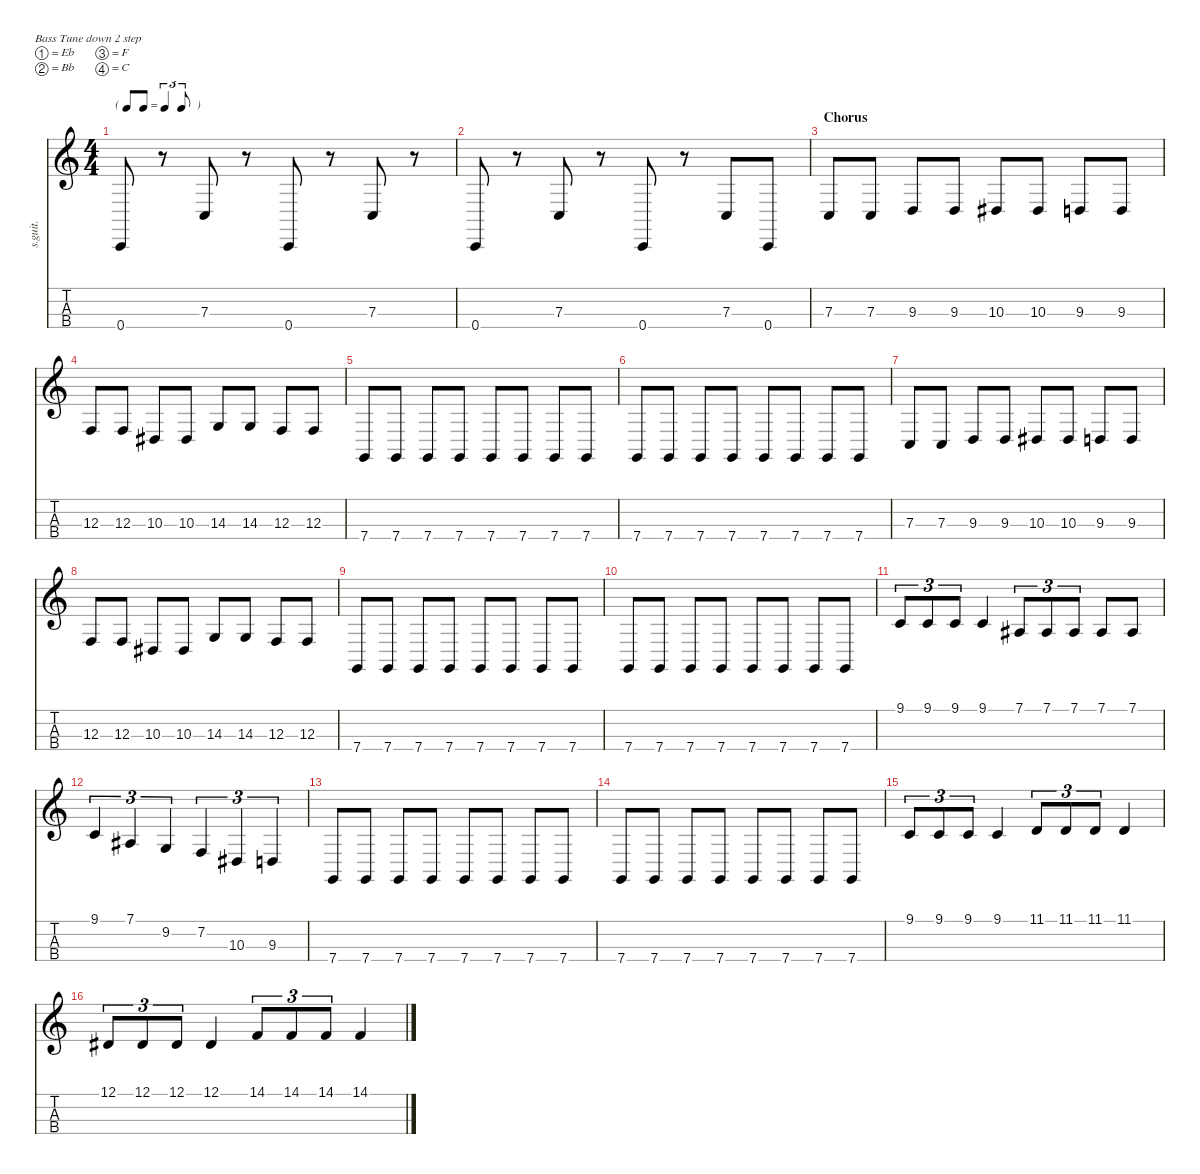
\defaultSystemsLayout 4
\hideDynamics
\bracketExtendMode nobrackets
\track ("Nick Oliveri" "s.guit.") {instrument electricbassfinger}
\staff {score tabs}
\tuning (Eb2 Bb1 F1 C1)
\ts (4 4)
\tf triplet8th
\tempo (171 hide)
\clef g2
\ks c
0.4.8{lyrics (0 "") lyrics (1 "") lyrics (2 "") lyrics (3 "") lyrics (4 "") dy mf} r.8 7.3.8{lyrics (0 "") lyrics (1 "") lyrics (2 "") lyrics (3 "") lyrics (4 "")} r.8 0.4.8{lyrics (0 "") lyrics (1 "") lyrics (2 "") lyrics (3 "") lyrics (4 "")} r.8 7.3.8{lyrics (0 "") lyrics (1 "") lyrics (2 "") lyrics (3 "") lyrics (4 "")} r.8 |
0.4.8{lyrics (0 "") lyrics (1 "") lyrics (2 "") lyrics (3 "") lyrics (4 "")} r.8 7.3.8{lyrics (0 "") lyrics (1 "") lyrics (2 "") lyrics (3 "") lyrics (4 "")} r.8 0.4.8{lyrics (0 "") lyrics (1 "") lyrics (2 "") lyrics (3 "") lyrics (4 "")} r.8 7.3.8{lyrics (0 "") lyrics (1 "") lyrics (2 "") lyrics (3 "") lyrics (4 "")} 0.4.8{lyrics (0 "") lyrics (1 "") lyrics (2 "") lyrics (3 "") lyrics (4 "")} |
\section ("" "Chorus")
7.3.8{lyrics (0 "") lyrics (1 "") lyrics (2 "") lyrics (3 "") lyrics (4 "")} 7.3.8{lyrics (0 "") lyrics (1 "") lyrics (2 "") lyrics (3 "") lyrics (4 "")} 9.3.8{lyrics (0 "") lyrics (1 "") lyrics (2 "") lyrics (3 "") lyrics (4 "")} 9.3.8{lyrics (0 "") lyrics (1 "") lyrics (2 "") lyrics (3 "") lyrics (4 "")} 10.3{acc #}.8{lyrics (0 "") lyrics (1 "") lyrics (2 "") lyrics (3 "") lyrics (4 "")} 10.3{acc #}.8{lyrics (0 "") lyrics (1 "") lyrics (2 "") lyrics (3 "") lyrics (4 "")} 9.3.8{lyrics (0 "") lyrics (1 "") lyrics (2 "") lyrics (3 "") lyrics (4 "")} 9.3.8{lyrics (0 "") lyrics (1 "") lyrics (2 "") lyrics (3 "") lyrics (4 "")} |
12.3.8{lyrics (0 "") lyrics (1 "") lyrics (2 "") lyrics (3 "") lyrics (4 "")} 12.3.8{lyrics (0 "") lyrics (1 "") lyrics (2 "") lyrics (3 "") lyrics (4 "")} 10.3{acc #}.8{lyrics (0 "") lyrics (1 "") lyrics (2 "") lyrics (3 "") lyrics (4 "")} 10.3{acc #}.8{lyrics (0 "") lyrics (1 "") lyrics (2 "") lyrics (3 "") lyrics (4 "")} 14.3.8{lyrics (0 "") lyrics (1 "") lyrics (2 "") lyrics (3 "") lyrics (4 "")} 14.3.8{lyrics (0 "") lyrics (1 "") lyrics (2 "") lyrics (3 "") lyrics (4 "")} 12.3.8{lyrics (0 "") lyrics (1 "") lyrics (2 "") lyrics (3 "") lyrics (4 "")} 12.3.8{lyrics (0 "") lyrics (1 "") lyrics (2 "") lyrics (3 "") lyrics (4 "")} |
7.4.8{lyrics (0 "") lyrics (1 "") lyrics (2 "") lyrics (3 "") lyrics (4 "")} 7.4.8{lyrics (0 "") lyrics (1 "") lyrics (2 "") lyrics (3 "") lyrics (4 "")} 7.4.8{lyrics (0 "") lyrics (1 "") lyrics (2 "") lyrics (3 "") lyrics (4 "")} 7.4.8{lyrics (0 "") lyrics (1 "") lyrics (2 "") lyrics (3 "") lyrics (4 "")} 7.4.8{lyrics (0 "") lyrics (1 "") lyrics (2 "") lyrics (3 "") lyrics (4 "")} 7.4.8{lyrics (0 "") lyrics (1 "") lyrics (2 "") lyrics (3 "") lyrics (4 "")} 7.4.8{lyrics (0 "") lyrics (1 "") lyrics (2 "") lyrics (3 "") lyrics (4 "")} 7.4.8{lyrics (0 "") lyrics (1 "") lyrics (2 "") lyrics (3 "") lyrics (4 "")} |
7.4.8{lyrics (0 "") lyrics (1 "") lyrics (2 "") lyrics (3 "") lyrics (4 "")} 7.4.8{lyrics (0 "") lyrics (1 "") lyrics (2 "") lyrics (3 "") lyrics (4 "")} 7.4.8{lyrics (0 "") lyrics (1 "") lyrics (2 "") lyrics (3 "") lyrics (4 "")} 7.4.8{lyrics (0 "") lyrics (1 "") lyrics (2 "") lyrics (3 "") lyrics (4 "")} 7.4.8{lyrics (0 "") lyrics (1 "") lyrics (2 "") lyrics (3 "") lyrics (4 "")} 7.4.8{lyrics (0 "") lyrics (1 "") lyrics (2 "") lyrics (3 "") lyrics (4 "")} 7.4.8{lyrics (0 "") lyrics (1 "") lyrics (2 "") lyrics (3 "") lyrics (4 "")} 7.4.8{lyrics (0 "") lyrics (1 "") lyrics (2 "") lyrics (3 "") lyrics (4 "")} |
7.3.8{lyrics (0 "") lyrics (1 "") lyrics (2 "") lyrics (3 "") lyrics (4 "")} 7.3.8{lyrics (0 "") lyrics (1 "") lyrics (2 "") lyrics (3 "") lyrics (4 "")} 9.3.8{lyrics (0 "") lyrics (1 "") lyrics (2 "") lyrics (3 "") lyrics (4 "")} 9.3.8{lyrics (0 "") lyrics (1 "") lyrics (2 "") lyrics (3 "") lyrics (4 "")} 10.3{acc #}.8{lyrics (0 "") lyrics (1 "") lyrics (2 "") lyrics (3 "") lyrics (4 "")} 10.3{acc #}.8{lyrics (0 "") lyrics (1 "") lyrics (2 "") lyrics (3 "") lyrics (4 "")} 9.3.8{lyrics (0 "") lyrics (1 "") lyrics (2 "") lyrics (3 "") lyrics (4 "")} 9.3.8{lyrics (0 "") lyrics (1 "") lyrics (2 "") lyrics (3 "") lyrics (4 "")} |
12.3.8{lyrics (0 "") lyrics (1 "") lyrics (2 "") lyrics (3 "") lyrics (4 "")} 12.3.8{lyrics (0 "") lyrics (1 "") lyrics (2 "") lyrics (3 "") lyrics (4 "")} 10.3{acc #}.8{lyrics (0 "") lyrics (1 "") lyrics (2 "") lyrics (3 "") lyrics (4 "")} 10.3{acc #}.8{lyrics (0 "") lyrics (1 "") lyrics (2 "") lyrics (3 "") lyrics (4 "")} 14.3.8{lyrics (0 "") lyrics (1 "") lyrics (2 "") lyrics (3 "") lyrics (4 "")} 14.3.8{lyrics (0 "") lyrics (1 "") lyrics (2 "") lyrics (3 "") lyrics (4 "")} 12.3.8{lyrics (0 "") lyrics (1 "") lyrics (2 "") lyrics (3 "") lyrics (4 "")} 12.3.8{lyrics (0 "") lyrics (1 "") lyrics (2 "") lyrics (3 "") lyrics (4 "")} |
7.4.8{lyrics (0 "") lyrics (1 "") lyrics (2 "") lyrics (3 "") lyrics (4 "")} 7.4.8{lyrics (0 "") lyrics (1 "") lyrics (2 "") lyrics (3 "") lyrics (4 "")} 7.4.8{lyrics (0 "") lyrics (1 "") lyrics (2 "") lyrics (3 "") lyrics (4 "")} 7.4.8{lyrics (0 "") lyrics (1 "") lyrics (2 "") lyrics (3 "") lyrics (4 "")} 7.4.8{lyrics (0 "") lyrics (1 "") lyrics (2 "") lyrics (3 "") lyrics (4 "")} 7.4.8{lyrics (0 "") lyrics (1 "") lyrics (2 "") lyrics (3 "") lyrics (4 "")} 7.4.8{lyrics (0 "") lyrics (1 "") lyrics (2 "") lyrics (3 "") lyrics (4 "")} 7.4.8{lyrics (0 "") lyrics (1 "") lyrics (2 "") lyrics (3 "") lyrics (4 "")} |
7.4.8{lyrics (0 "") lyrics (1 "") lyrics (2 "") lyrics (3 "") lyrics (4 "")} 7.4.8{lyrics (0 "") lyrics (1 "") lyrics (2 "") lyrics (3 "") lyrics (4 "")} 7.4.8{lyrics (0 "") lyrics (1 "") lyrics (2 "") lyrics (3 "") lyrics (4 "")} 7.4.8{lyrics (0 "") lyrics (1 "") lyrics (2 "") lyrics (3 "") lyrics (4 "")} 7.4.8{lyrics (0 "") lyrics (1 "") lyrics (2 "") lyrics (3 "") lyrics (4 "")} 7.4.8{lyrics (0 "") lyrics (1 "") lyrics (2 "") lyrics (3 "") lyrics (4 "")} 7.4.8{lyrics (0 "") lyrics (1 "") lyrics (2 "") lyrics (3 "") lyrics (4 "")} 7.4.8{lyrics (0 "") lyrics (1 "") lyrics (2 "") lyrics (3 "") lyrics (4 "")} |
9.1.8{tu (3 2) lyrics (0 "") lyrics (1 "") lyrics (2 "") lyrics (3 "") lyrics (4 "")} 9.1.8{tu (3 2) lyrics (0 "") lyrics (1 "") lyrics (2 "") lyrics (3 "") lyrics (4 "")} 9.1.8{tu (3 2) lyrics (0 "") lyrics (1 "") lyrics (2 "") lyrics (3 "") lyrics (4 "")} 9.1.4{lyrics (0 "") lyrics (1 "") lyrics (2 "") lyrics (3 "") lyrics (4 "")} 7.1{acc #}.8{tu (3 2) lyrics (0 "") lyrics (1 "") lyrics (2 "") lyrics (3 "") lyrics (4 "")} 7.1{acc #}.8{tu (3 2) lyrics (0 "") lyrics (1 "") lyrics (2 "") lyrics (3 "") lyrics (4 "")} 7.1{acc #}.8{tu (3 2) lyrics (0 "") lyrics (1 "") lyrics (2 "") lyrics (3 "") lyrics (4 "")} 7.1{acc #}.8{lyrics (0 "") lyrics (1 "") lyrics (2 "") lyrics (3 "") lyrics (4 "")} 7.1{acc #}.8{lyrics (0 "") lyrics (1 "") lyrics (2 "") lyrics (3 "") lyrics (4 "")} |
9.1.4{tu (3 2) lyrics (0 "") lyrics (1 "") lyrics (2 "") lyrics (3 "") lyrics (4 "")} 7.1{acc #}.4{tu (3 2) lyrics (0 "") lyrics (1 "") lyrics (2 "") lyrics (3 "") lyrics (4 "")} 9.2.4{tu (3 2) lyrics (0 "") lyrics (1 "") lyrics (2 "") lyrics (3 "") lyrics (4 "")} 7.2.4{tu (3 2) lyrics (0 "") lyrics (1 "") lyrics (2 "") lyrics (3 "") lyrics (4 "")} 10.3{acc #}.4{tu (3 2) lyrics (0 "") lyrics (1 "") lyrics (2 "") lyrics (3 "") lyrics (4 "")} 9.3.4{tu (3 2) lyrics (0 "") lyrics (1 "") lyrics (2 "") lyrics (3 "") lyrics (4 "")} |
7.4.8{lyrics (0 "") lyrics (1 "") lyrics (2 "") lyrics (3 "") lyrics (4 "")} 7.4.8{lyrics (0 "") lyrics (1 "") lyrics (2 "") lyrics (3 "") lyrics (4 "")} 7.4.8{lyrics (0 "") lyrics (1 "") lyrics (2 "") lyrics (3 "") lyrics (4 "")} 7.4.8{lyrics (0 "") lyrics (1 "") lyrics (2 "") lyrics (3 "") lyrics (4 "")} 7.4.8{lyrics (0 "") lyrics (1 "") lyrics (2 "") lyrics (3 "") lyrics (4 "")} 7.4.8{lyrics (0 "") lyrics (1 "") lyrics (2 "") lyrics (3 "") lyrics (4 "")} 7.4.8{lyrics (0 "") lyrics (1 "") lyrics (2 "") lyrics (3 "") lyrics (4 "")} 7.4.8{lyrics (0 "") lyrics (1 "") lyrics (2 "") lyrics (3 "") lyrics (4 "")} |
7.4.8{lyrics (0 "") lyrics (1 "") lyrics (2 "") lyrics (3 "") lyrics (4 "")} 7.4.8{lyrics (0 "") lyrics (1 "") lyrics (2 "") lyrics (3 "") lyrics (4 "")} 7.4.8{lyrics (0 "") lyrics (1 "") lyrics (2 "") lyrics (3 "") lyrics (4 "")} 7.4.8{lyrics (0 "") lyrics (1 "") lyrics (2 "") lyrics (3 "") lyrics (4 "")} 7.4.8{lyrics (0 "") lyrics (1 "") lyrics (2 "") lyrics (3 "") lyrics (4 "")} 7.4.8{lyrics (0 "") lyrics (1 "") lyrics (2 "") lyrics (3 "") lyrics (4 "")} 7.4.8{lyrics (0 "") lyrics (1 "") lyrics (2 "") lyrics (3 "") lyrics (4 "")} 7.4.8{lyrics (0 "") lyrics (1 "") lyrics (2 "") lyrics (3 "") lyrics (4 "")} |
9.1.8{tu (3 2) lyrics (0 "") lyrics (1 "") lyrics (2 "") lyrics (3 "") lyrics (4 "")} 9.1.8{tu (3 2) lyrics (0 "") lyrics (1 "") lyrics (2 "") lyrics (3 "") lyrics (4 "")} 9.1.8{tu (3 2) lyrics (0 "") lyrics (1 "") lyrics (2 "") lyrics (3 "") lyrics (4 "")} 9.1.4{lyrics (0 "") lyrics (1 "") lyrics (2 "") lyrics (3 "") lyrics (4 "")} 11.1.8{tu (3 2) lyrics (0 "") lyrics (1 "") lyrics (2 "") lyrics (3 "") lyrics (4 "")} 11.1.8{tu (3 2) lyrics (0 "") lyrics (1 "") lyrics (2 "") lyrics (3 "") lyrics (4 "")} 11.1.8{tu (3 2) lyrics (0 "") lyrics (1 "") lyrics (2 "") lyrics (3 "") lyrics (4 "")} 11.1.4{lyrics (0 "") lyrics (1 "") lyrics (2 "") lyrics (3 "") lyrics (4 "")} |
12.1{acc #}.8{tu (3 2) lyrics (0 "") lyrics (1 "") lyrics (2 "") lyrics (3 "") lyrics (4 "")} 12.1{acc #}.8{tu (3 2) lyrics (0 "") lyrics (1 "") lyrics (2 "") lyrics (3 "") lyrics (4 "")} 12.1{acc #}.8{tu (3 2) lyrics (0 "") lyrics (1 "") lyrics (2 "") lyrics (3 "") lyrics (4 "")} 12.1{acc #}.4{lyrics (0 "") lyrics (1 "") lyrics (2 "") lyrics (3 "") lyrics (4 "")} 14.1.8{tu (3 2) lyrics (0 "") lyrics (1 "") lyrics (2 "") lyrics (3 "") lyrics (4 "")} 14.1.8{tu (3 2) lyrics (0 "") lyrics (1 "") lyrics (2 "") lyrics (3 "") lyrics (4 "")} 14.1.8{tu (3 2) lyrics (0 "") lyrics (1 "") lyrics (2 "") lyrics (3 "") lyrics (4 "")} 14.1.4{lyrics (0 "") lyrics (1 "") lyrics (2 "") lyrics (3 "") lyrics (4 "")}
